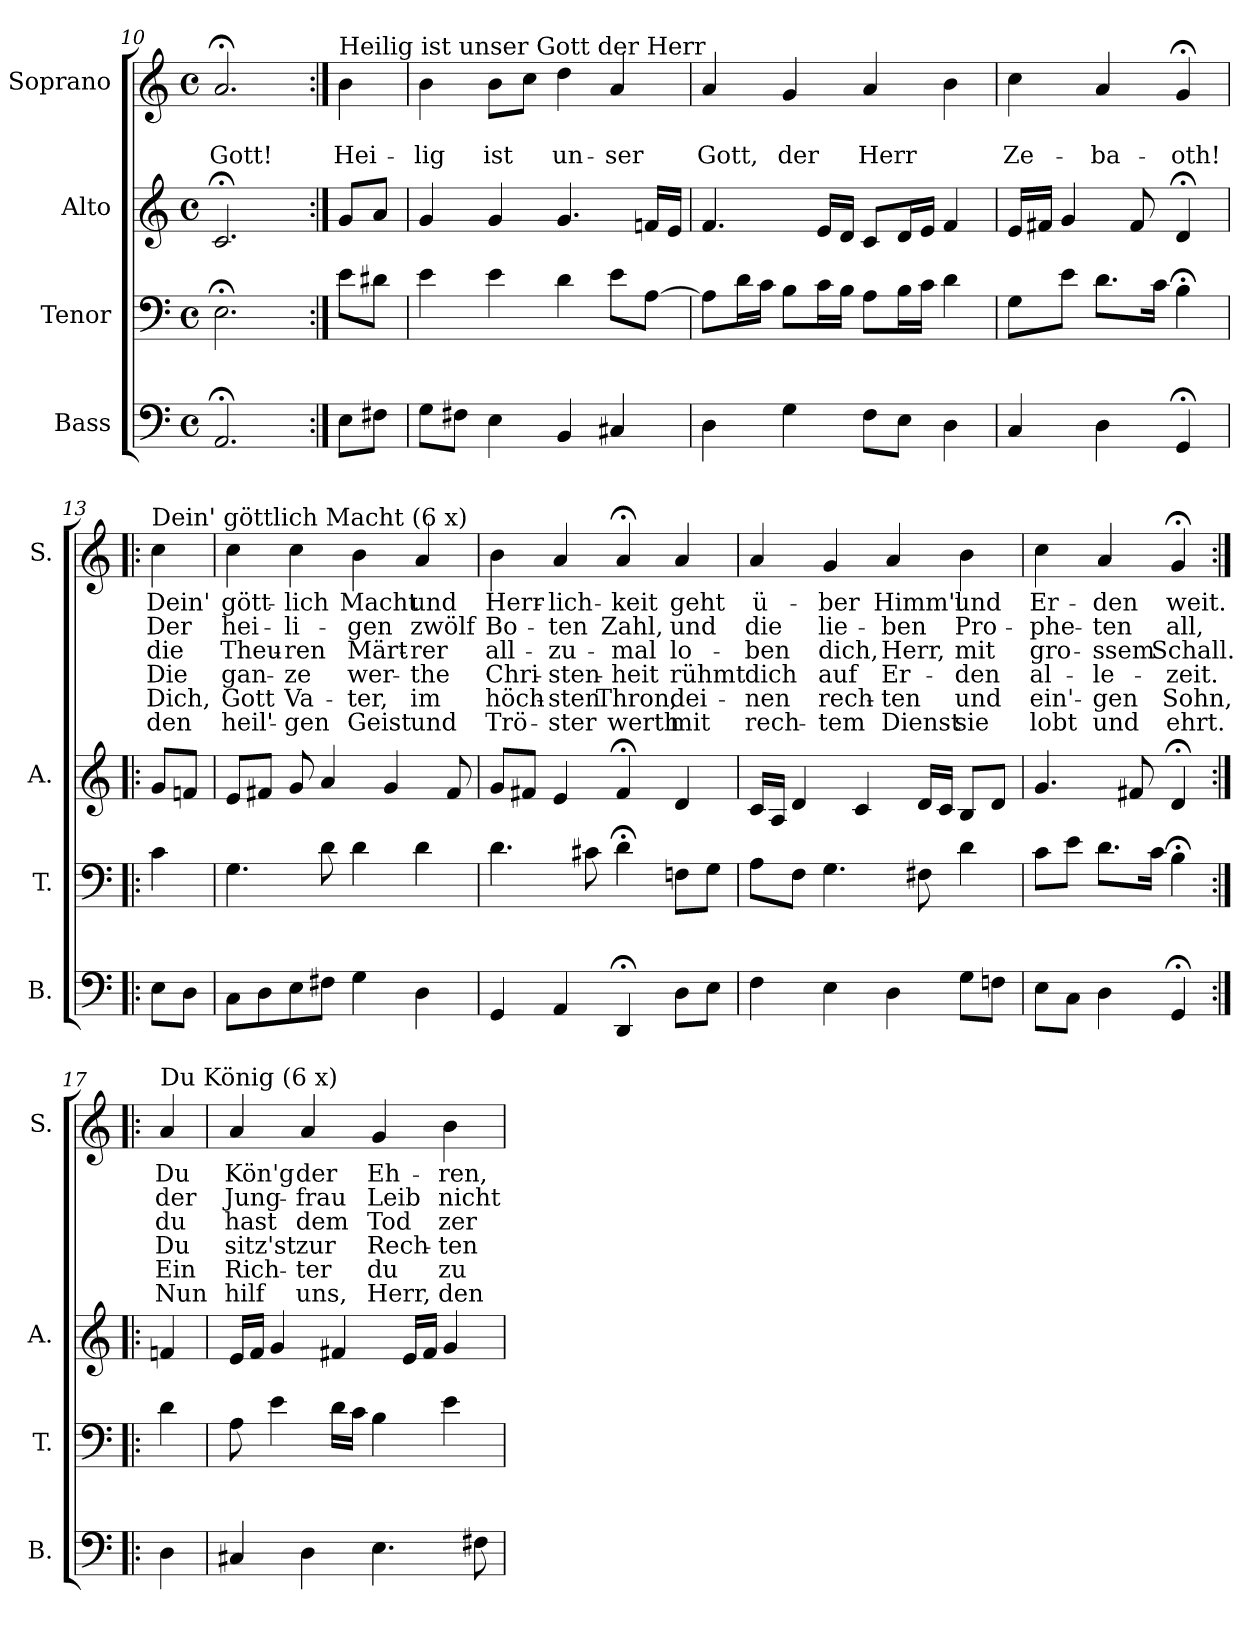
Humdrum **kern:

**kern	**kern	**kern	**kern	**text	**text	**text	**text	**text	**text
*part4	*part3	*part2	*part1	*part1	*part1	*part1	*part1	*part1	*part1
*staff4	*staff3	*staff2	*staff1	*staff1	*staff1	*staff1	*staff1	*staff1	*staff1
*I"Bass	*I"Tenor	*I"Alto	*I"Soprano	*	*	*	*	*	*
*I'B.	*I'T.	*I'A.	*I'S.	*	*	*	*	*	*
*clefF4	*clefF4	*clefG2	*clefG2	*	*	*	*	*	*
*k[]	*k[]	*k[]	*k[]	*	*	*	*	*	*
*	*	*	*a:	*	*	*	*	*	*
*M4/4	*M4/4	*M4/4	*M4/4	*	*	*	*	*	*
*met(c)	*met(c)	*met(c)	*met(c)	*	*	*	*	*	*
=10	=10	=10	=10	=10	=10	=10	=10	=10	=10
2.AA;</	2.E;<\	2.c;</	2.a;</	.	Gott!	.	.	.	.
!!LO:LB:g=z
=10a:|!	=10a:|!	=10a:|!	=10a:|!	=10a:|!	=10a:|!	=10a:|!	=10a:|!	=10a:|!	=10a:|!
!	!	!	!LO:TX:a:t=Heilig ist unser Gott der Herr	!	!	!	!	!	!
8E\L	8e\L	8g/L	4b\	.	Hei-	.	.	.	.
8F#X\J	8d#X\J	8a/J	.	.	.	.	.	.	.
=11	=11	=11	=11	=11	=11	=11	=11	=11	=11
8G\L	4e\	4g/	4b\	.	-lig	.	.	.	.
8F#X\J	.	.	.	.	.	.	.	.	.
4E\	4e\	4g/	8b\L	.	ist	.	.	.	.
.	.	.	8cc\J	.	.	.	.	.	.
4BB/	4d\	4.g/	4dd\	.	un-	.	.	.	.
4C#X/	8e\L	.	4a/	.	-ser	.	.	.	.
.	[8A\J	16fn/LL	.	.	.	.	.	.	.
.	.	16e/JJ	.	.	.	.	.	.	.
=12	=12	=12	=12	=12	=12	=12	=12	=12	=12
4D\	8A\L]	4.f/	4a/	.	Gott,	.	.	.	.
.	16d\L	.	.	.	.	.	.	.	.
.	16c\JJ	.	.	.	.	.	.	.	.
4G\	8B\L	.	4g/	.	der	.	.	.	.
.	16c\L	16e/LL	.	.	.	.	.	.	.
.	16B\JJ	16d/JJ	.	.	.	.	.	.	.
8F\L	8A\L	8c/L	4a/	.	Herr	.	.	.	.
8E\J	16B\L	16d/L	.	.	.	.	.	.	.
.	16c\JJ	16e/JJ	.	.	.	.	.	.	.
4D\	4d\	4f/	4b\	.	.	.	.	.	.
=13	=13	=13	=13	=13	=13	=13	=13	=13	=13
4C/	8G\L	16e/LL	4cc\	.	Ze-	.	.	.	.
.	.	16f#X/JJ	.	.	.	.	.	.	.
.	8e\J	4g/	.	.	.	.	.	.	.
4D\	8.d\L	.	4a/	.	-ba-	.	.	.	.
.	.	8f#/	.	.	.	.	.	.	.
.	16c\Jk	.	.	.	.	.	.	.	.
4GG;</	4B;<\	4d;</	4g;</	.	-oth!	.	.	.	.
!!LO:PB:g=z
=13a!|:	=13a!|:	=13a!|:	=13a!|:	=13a!|:	=13a!|:	=13a!|:	=13a!|:	=13a!|:	=13a!|:
!	!	!	!LO:TX:a:t=Dein' göttlich Macht (6 x)	!	!	!	!	!	!
8E\L	4c\	8g/L	4cc\	Dein'	Der	die	Die	Dich,	den
8D\J	.	8fn/J	.	.	.	.	.	.	.
=14	=14	=14	=14	=14	=14	=14	=14	=14	=14
8C\L	4.G\	8e/L	4cc\	gött-	hei-	Theu-	gan-	Gott	heil'-
8D\	.	8f#X/J	.	.	.	.	.	.	.
8E\	.	8g/	4cc\	-lich	-li-	-ren	-ze	Va-	-gen
8F#X\J	8d\	4a/	.	.	.	.	.	.	.
4G\	4d\	.	4b\	Macht	-gen	Märt-	wer-	-ter,	Geist
.	.	4g/	.	.	.	.	.	.	.
4D\	4d\	.	4a/	und	zwölf	-rer	-the	im	und
.	.	8f#/	.	.	.	.	.	.	.
=15	=15	=15	=15	=15	=15	=15	=15	=15	=15
4GG/	4.d\	8g/L	4b\	Herr-	Bo-	all-	Chri-	höch-	Trö-
.	.	8f#X/J	.	.	.	.	.	.	.
4AA/	.	4e/	4a/	-lich-	-ten	-zu-	-sten-	-sten	-ster
.	8c#X\	.	.	.	.	.	.	.	.
4DD;</	4d;<\	4f#;</	4a;</	-keit	Zahl,	-mal	-heit	Thron,	werth
8D\L	8Fn\L	4d/	4a/	geht	und	lo-	rühmt	dei-	mit
8E\J	8G\J	.	.	.	.	.	.	.	.
=16	=16	=16	=16	=16	=16	=16	=16	=16	=16
4F\	8A\L	16c/LL	4a/	ü-	die	-ben	dich	-nen	rech-
.	.	16A/JJ	.	.	.	.	.	.	.
.	8F\J	4d/	.	.	.	.	.	.	.
4E\	4.G\	.	4g/	-ber	lie-	dich,	auf	rech-	-tem
.	.	4c/	.	.	.	.	.	.	.
4D\	.	.	4a/	Himm'l	-ben	Herr,	Er-	-ten	Dienst
.	8F#X\	16d/LL	.	.	.	.	.	.	.
.	.	16c/JJ	.	.	.	.	.	.	.
8G\L	4d\	8B/L	4b\	und	Pro-	mit	-den	und	sie
8Fn\J	.	8d/J	.	.	.	.	.	.	.
=17	=17	=17	=17	=17	=17	=17	=17	=17	=17
8E\L	8c\L	4.g/	4cc\	Er-	-phe-	gro-	al-	ein'-	lobt
8C\J	8e\J	.	.	.	.	.	.	.	.
4D\	8.d\L	.	4a/	-den	-ten	-ssem	-le-	-gen	und
.	.	8f#X/	.	.	.	.	.	.	.
.	16c\Jk	.	.	.	.	.	.	.	.
4GG;</	4B;<\	4d;</	4g;</	weit.	all,	Schall.	-zeit.	Sohn,	ehrt.
!!LO:LB:g=z
=17a:|!|:	=17a:|!|:	=17a:|!|:	=17a:|!|:	=17a:|!|:	=17a:|!|:	=17a:|!|:	=17a:|!|:	=17a:|!|:	=17a:|!|:
!	!	!	!LO:TX:a:t=Du König (6 x)	!	!	!	!	!	!
4D\	4d\	4fn/	4a/	Du	der	du	Du	Ein	Nun
=18	=18	=18	=18	=18	=18	=18	=18	=18	=18
4C#X/	8A\	16e/LL	4a/	Kön'g	Jung-	hast	sitz'st	Rich-	hilf
.	.	16f/JJ	.	.	.	.	.	.	.
.	4e\	4g/	.	.	.	.	.	.	.
4D\	.	.	4a/	der	-frau	dem	zur	-ter	uns,
.	16d\LL	4f#X/	.	.	.	.	.	.	.
.	16c\JJ	.	.	.	.	.	.	.	.
4.E\	4B\	.	4g/	Eh-	Leib	Tod	Rech-	du	Herr,
.	.	16e/LL	.	.	.	.	.	.	.
.	.	16f#/JJ	.	.	.	.	.	.	.
.	4e\	4g/	4b\	-ren,	nicht	zer-	-ten	zu-	den
8F#X\	.	.	.	.	.	.	.	.	.
=	=	=	=	=	=	=	=	=	=
*-	*-	*-	*-	*-	*-	*-	*-	*-	*-
